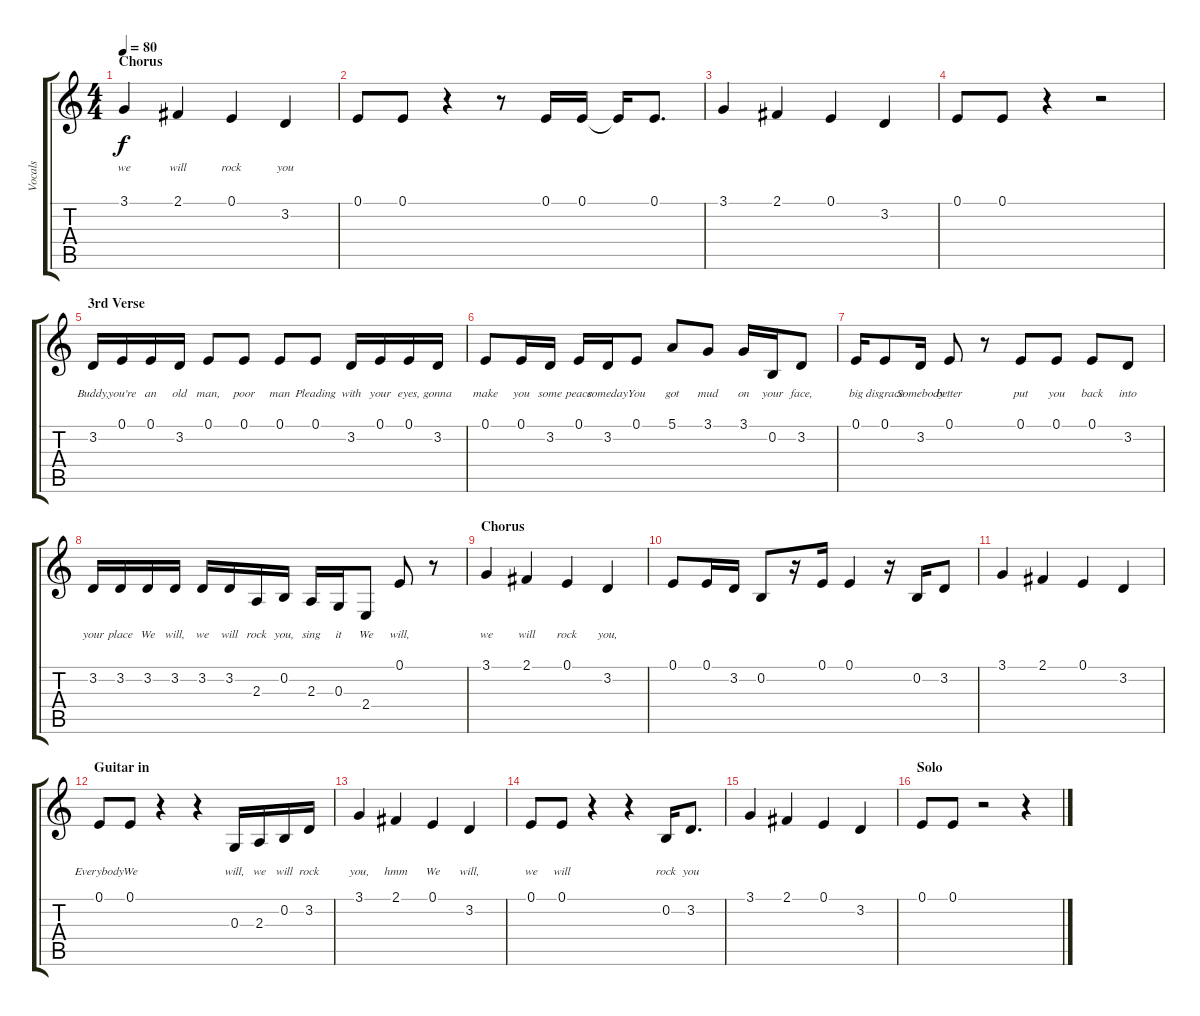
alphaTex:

\track ("Vocals" "Vocals") {instrument lead2sawtooth}
\staff {score tabs}
\tuning (E4 B3 G3 D3 A2 E2) {hide}
\ts (4 4)
\section ("" "Chorus")
\tempo 80
\clef g2
\ks c
3.1.4{lyrics (0 "") lyrics (1 "we") lyrics (2 "") lyrics (3 "") lyrics (4 "") dy f} 2.1.4{lyrics (0 "") lyrics (1 "will") lyrics (2 "") lyrics (3 "") lyrics (4 "")} 0.1.4{lyrics (0 "") lyrics (1 "rock") lyrics (2 "") lyrics (3 "") lyrics (4 "")} 3.2.4{lyrics (0 "") lyrics (1 "you") lyrics (2 "") lyrics (3 "") lyrics (4 "")} |
0.1.8 0.1.8 r.4 r.8 0.1.16 0.1.16 0.1{t}.16 0.1.8{d} |
3.1.4 2.1.4 0.1.4 3.2.4 |
0.1.8 0.1.8 r.4 r.2 |
\section ("" "3rd Verse")
3.2.16{lyrics (0 "") lyrics (1 "") lyrics (2 "Buddy,") lyrics (3 "") lyrics (4 "")} 0.1.16{lyrics (0 "") lyrics (1 "") lyrics (2 "you're") lyrics (3 "") lyrics (4 "")} 0.1.16{lyrics (0 "") lyrics (1 "") lyrics (2 "an") lyrics (3 "") lyrics (4 "")} 3.2.16{lyrics (0 "") lyrics (1 "") lyrics (2 "old") lyrics (3 "") lyrics (4 "")} 0.1.8{lyrics (0 "") lyrics (1 "") lyrics (2 "man,") lyrics (3 "") lyrics (4 "")} 0.1.8{lyrics (0 "") lyrics (1 "") lyrics (2 "poor") lyrics (3 "") lyrics (4 "")} 0.1.8{lyrics (0 "") lyrics (1 "") lyrics (2 "man") lyrics (3 "") lyrics (4 "")} 0.1.8{lyrics (0 "") lyrics (1 "") lyrics (2 "Pleading") lyrics (3 "") lyrics (4 "")} 3.2.16{lyrics (0 "") lyrics (1 "") lyrics (2 "with") lyrics (3 "") lyrics (4 "")} 0.1.16{lyrics (0 "") lyrics (1 "") lyrics (2 "your") lyrics (3 "") lyrics (4 "")} 0.1.16{lyrics (0 "") lyrics (1 "") lyrics (2 "eyes,") lyrics (3 "") lyrics (4 "")} 3.2.16{lyrics (0 "") lyrics (1 "") lyrics (2 "gonna") lyrics (3 "") lyrics (4 "")} |
0.1.8{lyrics (0 "") lyrics (1 "") lyrics (2 "make") lyrics (3 "") lyrics (4 "")} 0.1.16{lyrics (0 "") lyrics (1 "") lyrics (2 "you") lyrics (3 "") lyrics (4 "")} 3.2.16{lyrics (0 "") lyrics (1 "") lyrics (2 "some") lyrics (3 "") lyrics (4 "")} 0.1.16{lyrics (0 "") lyrics (1 "") lyrics (2 "peace") lyrics (3 "") lyrics (4 "")} 3.2.16{lyrics (0 "") lyrics (1 "") lyrics (2 "someday") lyrics (3 "") lyrics (4 "")} 0.1.8{lyrics (0 "") lyrics (1 "") lyrics (2 "You") lyrics (3 "") lyrics (4 "")} 5.1.8{lyrics (0 "") lyrics (1 "") lyrics (2 "got") lyrics (3 "") lyrics (4 "")} 3.1.8{lyrics (0 "") lyrics (1 "") lyrics (2 "mud") lyrics (3 "") lyrics (4 "")} 3.1.16{lyrics (0 "") lyrics (1 "") lyrics (2 "on") lyrics (3 "") lyrics (4 "")} 0.2.16{lyrics (0 "") lyrics (1 "") lyrics (2 "your") lyrics (3 "") lyrics (4 "")} 3.2.8{lyrics (0 "") lyrics (1 "") lyrics (2 "face,") lyrics (3 "") lyrics (4 "")} |
0.1.16{lyrics (0 "") lyrics (1 "") lyrics (2 "big") lyrics (3 "") lyrics (4 "")} 0.1.8{lyrics (0 "") lyrics (1 "") lyrics (2 "disgrace") lyrics (3 "") lyrics (4 "")} 3.2.16{lyrics (0 "") lyrics (1 "") lyrics (2 "Somebody") lyrics (3 "") lyrics (4 "")} 0.1.8{lyrics (0 "") lyrics (1 "") lyrics (2 "better") lyrics (3 "") lyrics (4 "")} r.8 0.1.8{lyrics (0 "") lyrics (1 "") lyrics (2 "put") lyrics (3 "") lyrics (4 "")} 0.1.8{lyrics (0 "") lyrics (1 "") lyrics (2 "you") lyrics (3 "") lyrics (4 "")} 0.1.8{lyrics (0 "") lyrics (1 "") lyrics (2 "back") lyrics (3 "") lyrics (4 "")} 3.2.8{lyrics (0 "") lyrics (1 "") lyrics (2 "into") lyrics (3 "") lyrics (4 "")} |
3.2.16{lyrics (0 "") lyrics (1 "") lyrics (2 "your") lyrics (3 "") lyrics (4 "")} 3.2.16{lyrics (0 "") lyrics (1 "") lyrics (2 "place") lyrics (3 "") lyrics (4 "")} 3.2.16{lyrics (0 "") lyrics (1 "") lyrics (2 "We") lyrics (3 "") lyrics (4 "")} 3.2.16{lyrics (0 "") lyrics (1 "") lyrics (2 "will,") lyrics (3 "") lyrics (4 "")} 3.2.16{lyrics (0 "") lyrics (1 "") lyrics (2 "we") lyrics (3 "") lyrics (4 "")} 3.2.16{lyrics (0 "") lyrics (1 "") lyrics (2 "will") lyrics (3 "") lyrics (4 "")} 2.3.16{lyrics (0 "") lyrics (1 "") lyrics (2 "rock") lyrics (3 "") lyrics (4 "")} 0.2.16{lyrics (0 "") lyrics (1 "") lyrics (2 "you,") lyrics (3 "") lyrics (4 "")} 2.3.16{lyrics (0 "") lyrics (1 "") lyrics (2 "sing") lyrics (3 "") lyrics (4 "")} 0.3.16{lyrics (0 "") lyrics (1 "") lyrics (2 "it") lyrics (3 "") lyrics (4 "")} 2.4.8{lyrics (0 "") lyrics (1 "") lyrics (2 "We") lyrics (3 "") lyrics (4 "")} 0.1.8{lyrics (0 "") lyrics (1 "") lyrics (2 "will,") lyrics (3 "") lyrics (4 "")} r.8 |
\section ("" "Chorus")
3.1.4{lyrics (0 "") lyrics (1 "") lyrics (2 "we") lyrics (3 "") lyrics (4 "")} 2.1.4{lyrics (0 "") lyrics (1 "") lyrics (2 "will") lyrics (3 "") lyrics (4 "")} 0.1.4{lyrics (0 "") lyrics (1 "") lyrics (2 "rock") lyrics (3 "") lyrics (4 "")} 3.2.4{lyrics (0 "") lyrics (1 "") lyrics (2 "you,") lyrics (3 "") lyrics (4 "")} |
0.1.8 0.1.16 3.2.16 0.2.8 r.16 0.1.16 0.1.4 r.16 0.2.16 3.2.8 |
3.1.4 2.1.4 0.1.4 3.2.4 |
\section ("" "Guitar in")
0.1.8{lyrics (0 "") lyrics (1 "") lyrics (2 "") lyrics (3 "Everybody") lyrics (4 "")} 0.1.8{lyrics (0 "") lyrics (1 "") lyrics (2 "") lyrics (3 "We") lyrics (4 "")} r.4 r.4 0.3.16{lyrics (0 "") lyrics (1 "") lyrics (2 "") lyrics (3 "will,") lyrics (4 "")} 2.3.16{lyrics (0 "") lyrics (1 "") lyrics (2 "") lyrics (3 "we") lyrics (4 "")} 0.2.16{lyrics (0 "") lyrics (1 "") lyrics (2 "") lyrics (3 "will") lyrics (4 "")} 3.2.16{lyrics (0 "") lyrics (1 "") lyrics (2 "") lyrics (3 "rock") lyrics (4 "")} |
3.1.4{lyrics (0 "") lyrics (1 "") lyrics (2 "") lyrics (3 "you,") lyrics (4 "")} 2.1.4{lyrics (0 "") lyrics (1 "") lyrics (2 "") lyrics (3 "hmm") lyrics (4 "")} 0.1.4{lyrics (0 "") lyrics (1 "") lyrics (2 "") lyrics (3 "We") lyrics (4 "")} 3.2.4{lyrics (0 "") lyrics (1 "") lyrics (2 "") lyrics (3 "will,") lyrics (4 "")} |
0.1.8{lyrics (0 "") lyrics (1 "") lyrics (2 "") lyrics (3 "we") lyrics (4 "")} 0.1.8{lyrics (0 "") lyrics (1 "") lyrics (2 "") lyrics (3 "will") lyrics (4 "")} r.4 r.4 0.2.16{lyrics (0 "") lyrics (1 "") lyrics (2 "") lyrics (3 "rock") lyrics (4 "")} 3.2.8{d lyrics (0 "") lyrics (1 "") lyrics (2 "") lyrics (3 "you") lyrics (4 "")} |
3.1.4 2.1.4 0.1.4 3.2.4 |
\section ("" "Solo")
0.1.8 0.1.8 r.2 r.4
